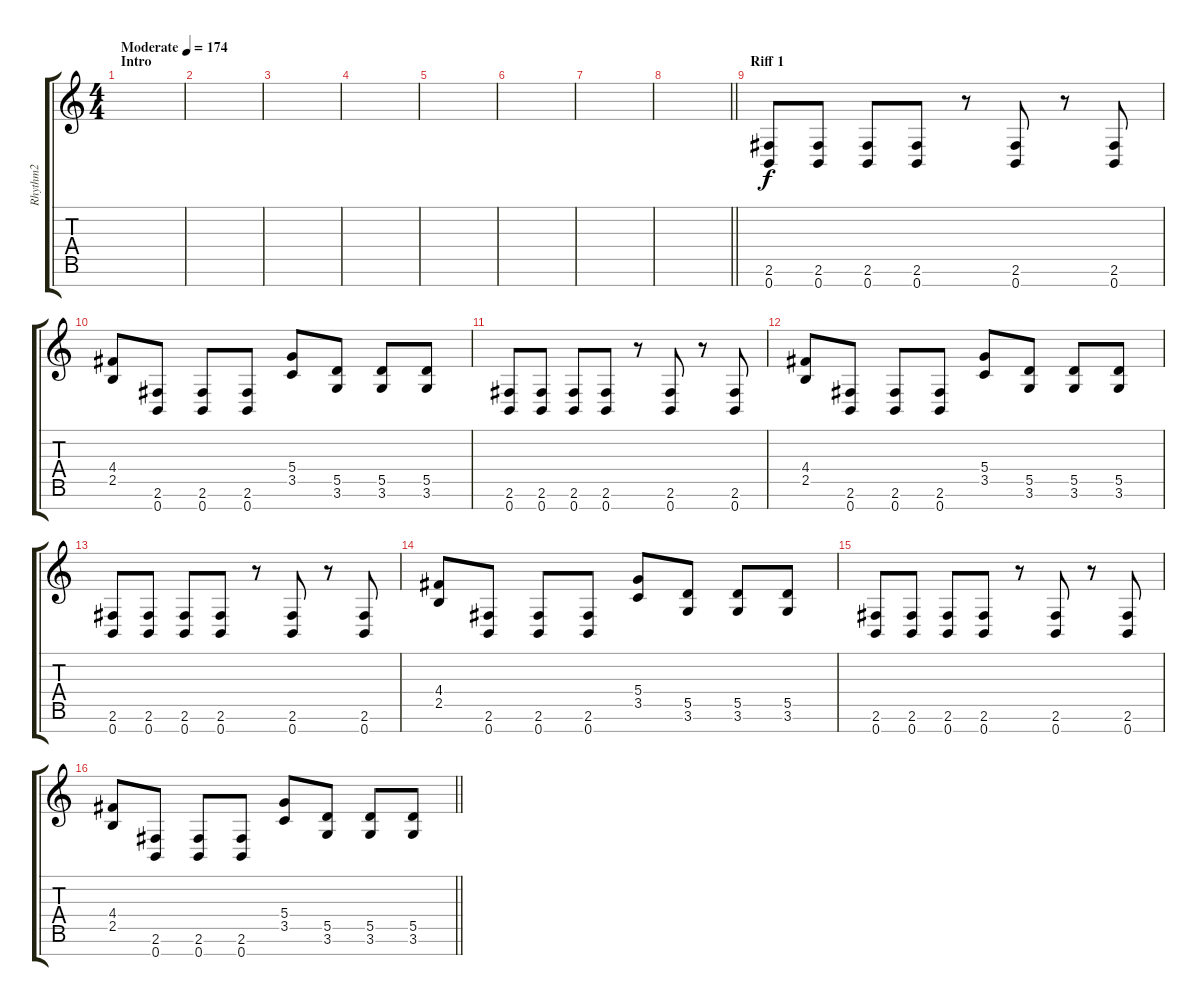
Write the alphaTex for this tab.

\track ("Rhythm2" "Rhythm2") {instrument overdrivenguitar}
\staff {score tabs}
\tuning (E4 B3 G3 D3 A2 E2 B1) {hide}
\ts (4 4)
\section ("" "Intro")
\tempo (174 "Moderate")
\clef g2
\ks c
|
|
|
|
|
|
|
\barLineRight lightlight
|
\section ("" "Riff 1")
(2.6 0.7).8 (2.6 0.7).8 (2.6 0.7).8 (2.6 0.7).8 r.8 (2.6 0.7).8 r.8 (2.6 0.7).8 |
(4.4 2.5).8 (2.6 0.7).8 (2.6 0.7).8 (2.6 0.7).8 (5.4 3.5).8 (5.5 3.6).8 (5.5 3.6).8 (5.5 3.6).8 |
(2.6 0.7).8 (2.6 0.7).8 (2.6 0.7).8 (2.6 0.7).8 r.8 (2.6 0.7).8 r.8 (2.6 0.7).8 |
(4.4 2.5).8 (2.6 0.7).8 (2.6 0.7).8 (2.6 0.7).8 (5.4 3.5).8 (5.5 3.6).8 (5.5 3.6).8 (5.5 3.6).8 |
(2.6 0.7).8 (2.6 0.7).8 (2.6 0.7).8 (2.6 0.7).8 r.8 (2.6 0.7).8 r.8 (2.6 0.7).8 |
(4.4 2.5).8 (2.6 0.7).8 (2.6 0.7).8 (2.6 0.7).8 (5.4 3.5).8 (5.5 3.6).8 (5.5 3.6).8 (5.5 3.6).8 |
(2.6 0.7).8 (2.6 0.7).8 (2.6 0.7).8 (2.6 0.7).8 r.8 (2.6 0.7).8 r.8 (2.6 0.7).8 |
\barLineRight lightlight
(4.4 2.5).8 (2.6 0.7).8 (2.6 0.7).8 (2.6 0.7).8 (5.4 3.5).8 (5.5 3.6).8 (5.5 3.6).8 (5.5 3.6).8
